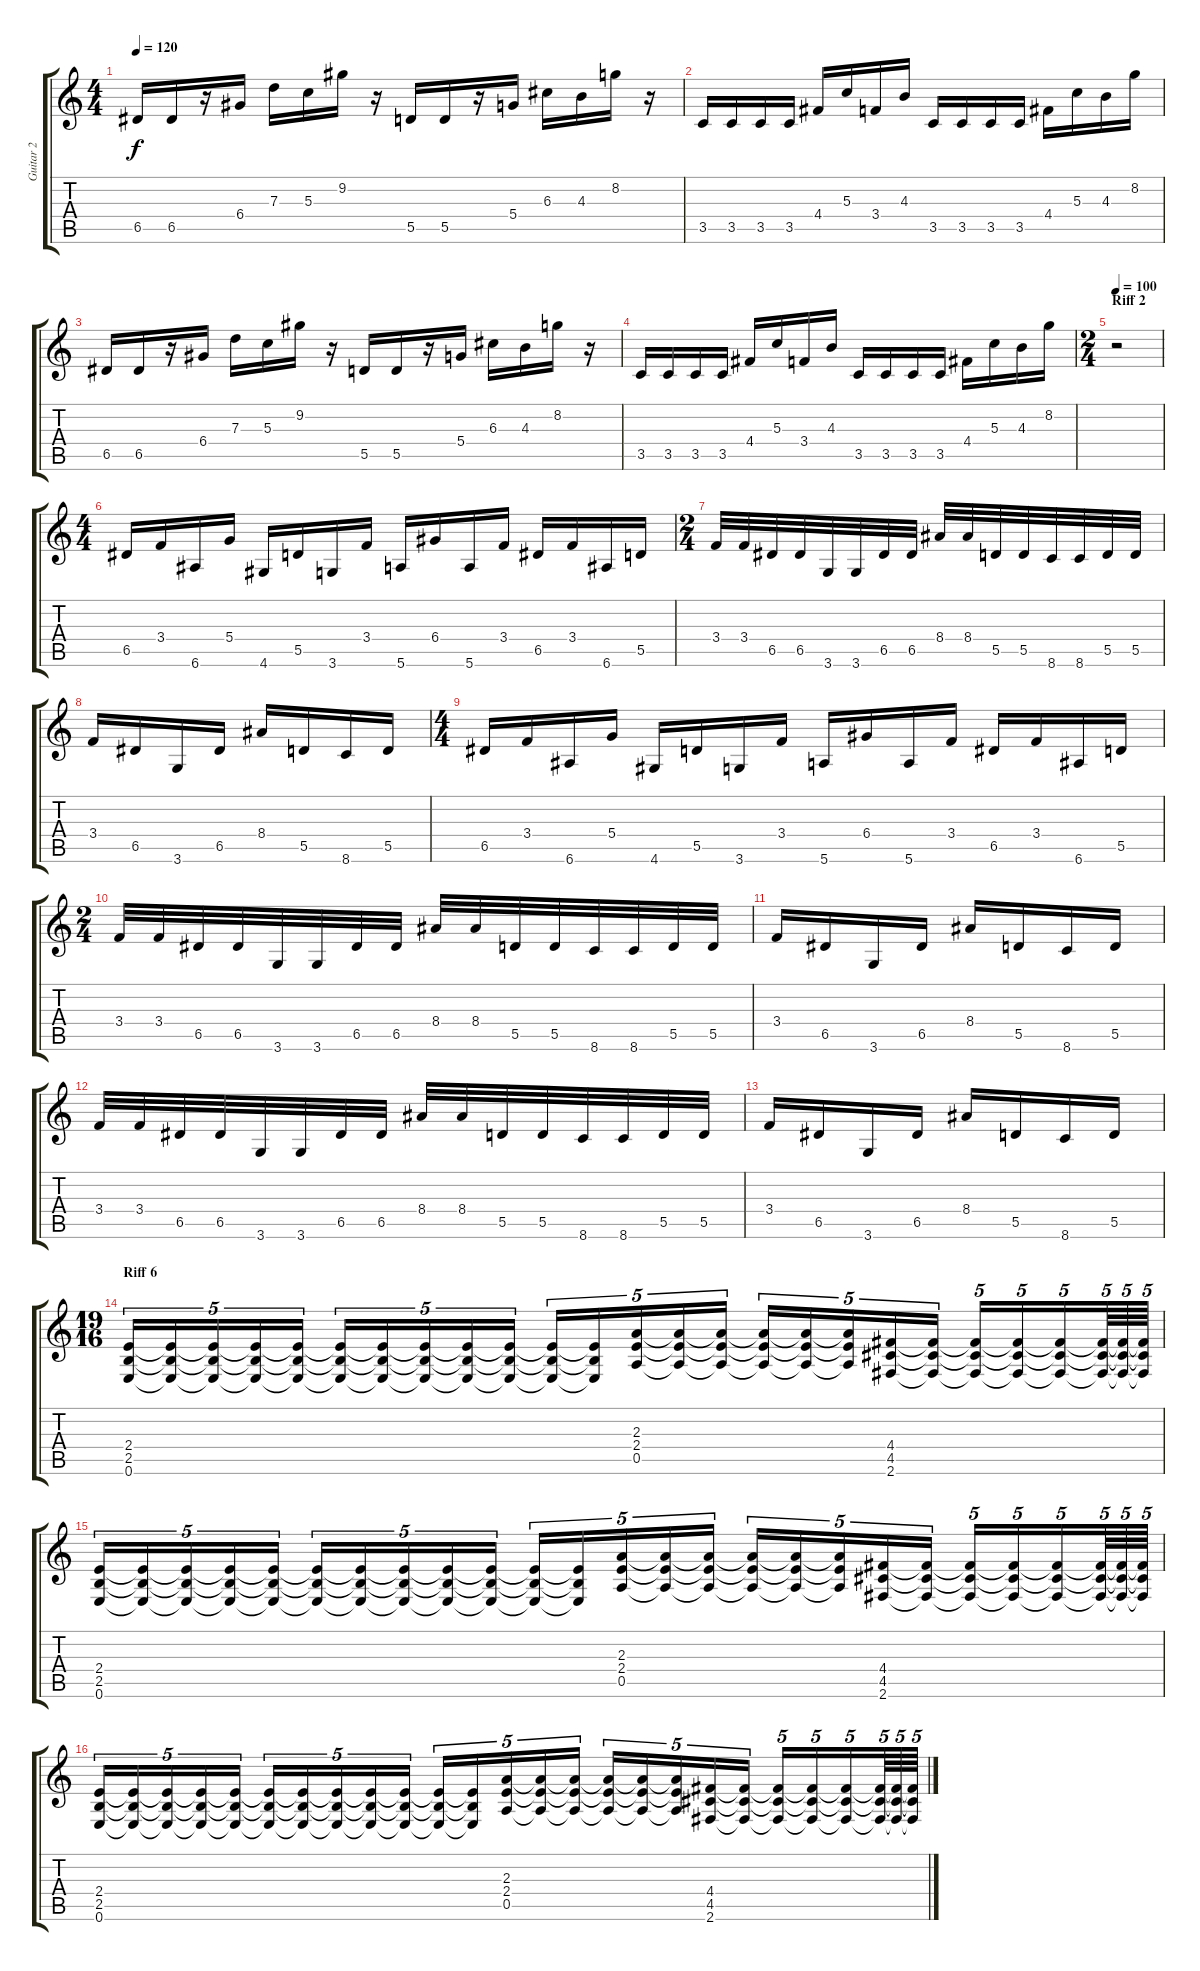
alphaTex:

\track ("Guitar 2" "Guitar 2") {instrument distortionguitar}
\staff {score tabs}
\tuning (E4 B3 G3 D3 A2 E2) {hide}
\ts (4 4)
\tempo 120
\clef g2
\ks c
6.5.16{dy f} 6.5.16 r.16 6.4.16 7.3.16 5.3.16 9.2.16 r.16 5.5.16 5.5.16 r.16 5.4.16 6.3.16 4.3.16 8.2.16 r.16 |
3.5.16 3.5.16 3.5.16 3.5.16 4.4.16 5.3.16 3.4.16 4.3.16 3.5.16 3.5.16 3.5.16 3.5.16 4.4.16 5.3.16 4.3.16 8.2.16 |
6.5.16 6.5.16 r.16 6.4.16 7.3.16 5.3.16 9.2.16 r.16 5.5.16 5.5.16 r.16 5.4.16 6.3.16 4.3.16 8.2.16 r.16 |
3.5.16 3.5.16 3.5.16 3.5.16 4.4.16 5.3.16 3.4.16 4.3.16 3.5.16 3.5.16 3.5.16 3.5.16 4.4.16 5.3.16 4.3.16 8.2.16 |
\ts (2 4)
\section ("" "Riff 2")
\tempo 100
r.2 |
\ts (4 4)
6.5.16 3.4.16 6.6.16 5.4.16 4.6.16 5.5.16 3.6.16 3.4.16 5.6.16 6.4.16 5.6.16 3.4.16 6.5.16 3.4.16 6.6.16 5.5.16 |
\ts (2 4)
3.4.32 3.4.32 6.5.32 6.5.32 3.6.32 3.6.32 6.5.32 6.5.32 8.4.32 8.4.32 5.5.32 5.5.32 8.6.32 8.6.32 5.5.32 5.5.32 |
3.4.16 6.5.16 3.6.16 6.5.16 8.4.16 5.5.16 8.6.16 5.5.16 |
\ts (4 4)
6.5.16 3.4.16 6.6.16 5.4.16 4.6.16 5.5.16 3.6.16 3.4.16 5.6.16 6.4.16 5.6.16 3.4.16 6.5.16 3.4.16 6.6.16 5.5.16 |
\ts (2 4)
3.4.32 3.4.32 6.5.32 6.5.32 3.6.32 3.6.32 6.5.32 6.5.32 8.4.32 8.4.32 5.5.32 5.5.32 8.6.32 8.6.32 5.5.32 5.5.32 |
3.4.16 6.5.16 3.6.16 6.5.16 8.4.16 5.5.16 8.6.16 5.5.16 |
3.4.32 3.4.32 6.5.32 6.5.32 3.6.32 3.6.32 6.5.32 6.5.32 8.4.32 8.4.32 5.5.32 5.5.32 8.6.32 8.6.32 5.5.32 5.5.32 |
3.4.16 6.5.16 3.6.16 6.5.16 8.4.16 5.5.16 8.6.16 5.5.16 |
\ts (19 16)
\section ("" "Riff 6")
(2.4 2.5 0.6).16{tu (5 4)} (2.4{t} 2.5{t} 0.6{t}).16{tu (5 4)} (2.4{t} 2.5{t} 0.6{t}).16{tu (5 4)} (2.4{t} 2.5{t} 0.6{t}).16{tu (5 4)} (2.4{t} 2.5{t} 0.6{t}).16{tu (5 4)} (2.4{t} 2.5{t} 0.6{t}).16{tu (5 4)} (2.4{t} 2.5{t} 0.6{t}).16{tu (5 4)} (2.4{t} 2.5{t} 0.6{t}).16{tu (5 4)} (2.4{t} 2.5{t} 0.6{t}).16{tu (5 4)} (2.4{t} 2.5{t} 0.6{t}).16{tu (5 4)} (2.4{t} 2.5{t} 0.6{t}).16{tu (5 4)} (2.4{t} 2.5{t} 0.6{t}).16{tu (5 4)} (2.3 2.4 0.5).16{tu (5 4)} (2.3{t} 2.4{t} 0.5{t}).16{tu (5 4)} (2.3{t} 2.4{t} 0.5{t}).16{tu (5 4)} (2.3{t} 2.4{t} 0.5{t}).16{tu (5 4)} (2.3{t} 2.4{t} 0.5{t}).16{tu (5 4)} (2.3{t} 2.4{t} 0.5{t}).16{tu (5 4)} (4.4 4.5 2.6).16{tu (5 4)} (4.4{t} 4.5{t} 2.6{t}).16{tu (5 4)} (4.4{t} 4.5{t} 2.6{t}).16{tu (5 4)} (4.4{t} 4.5{t} 2.6{t}).16{tu (5 4)} (4.4{t} 4.5{t} 2.6{t}).16{tu (5 4)} (4.4{t} 4.5{t} 2.6{t}).64{tu (5 4)} (4.4{t} 4.5{t} 2.6{t}).64{tu (5 4)} (4.4{t} 4.5{t} 2.6{t}).64{tu (5 4)} |
(2.4 2.5 0.6).16{tu (5 4)} (2.4{t} 2.5{t} 0.6{t}).16{tu (5 4)} (2.4{t} 2.5{t} 0.6{t}).16{tu (5 4)} (2.4{t} 2.5{t} 0.6{t}).16{tu (5 4)} (2.4{t} 2.5{t} 0.6{t}).16{tu (5 4)} (2.4{t} 2.5{t} 0.6{t}).16{tu (5 4)} (2.4{t} 2.5{t} 0.6{t}).16{tu (5 4)} (2.4{t} 2.5{t} 0.6{t}).16{tu (5 4)} (2.4{t} 2.5{t} 0.6{t}).16{tu (5 4)} (2.4{t} 2.5{t} 0.6{t}).16{tu (5 4)} (2.4{t} 2.5{t} 0.6{t}).16{tu (5 4)} (2.4{t} 2.5{t} 0.6{t}).16{tu (5 4)} (2.3 2.4 0.5).16{tu (5 4)} (2.3{t} 2.4{t} 0.5{t}).16{tu (5 4)} (2.3{t} 2.4{t} 0.5{t}).16{tu (5 4)} (2.3{t} 2.4{t} 0.5{t}).16{tu (5 4)} (2.3{t} 2.4{t} 0.5{t}).16{tu (5 4)} (2.3{t} 2.4{t} 0.5{t}).16{tu (5 4)} (4.4 4.5 2.6).16{tu (5 4)} (4.4{t} 4.5{t} 2.6{t}).16{tu (5 4)} (4.4{t} 4.5{t} 2.6{t}).16{tu (5 4)} (4.4{t} 4.5{t} 2.6{t}).16{tu (5 4)} (4.4{t} 4.5{t} 2.6{t}).16{tu (5 4)} (4.4{t} 4.5{t} 2.6{t}).64{tu (5 4)} (4.4{t} 4.5{t} 2.6{t}).64{tu (5 4)} (4.4{t} 4.5{t} 2.6{t}).64{tu (5 4)} |
(2.4 2.5 0.6).16{tu (5 4)} (2.4{t} 2.5{t} 0.6{t}).16{tu (5 4)} (2.4{t} 2.5{t} 0.6{t}).16{tu (5 4)} (2.4{t} 2.5{t} 0.6{t}).16{tu (5 4)} (2.4{t} 2.5{t} 0.6{t}).16{tu (5 4)} (2.4{t} 2.5{t} 0.6{t}).16{tu (5 4)} (2.4{t} 2.5{t} 0.6{t}).16{tu (5 4)} (2.4{t} 2.5{t} 0.6{t}).16{tu (5 4)} (2.4{t} 2.5{t} 0.6{t}).16{tu (5 4)} (2.4{t} 2.5{t} 0.6{t}).16{tu (5 4)} (2.4{t} 2.5{t} 0.6{t}).16{tu (5 4)} (2.4{t} 2.5{t} 0.6{t}).16{tu (5 4)} (2.3 2.4 0.5).16{tu (5 4)} (2.3{t} 2.4{t} 0.5{t}).16{tu (5 4)} (2.3{t} 2.4{t} 0.5{t}).16{tu (5 4)} (2.3{t} 2.4{t} 0.5{t}).16{tu (5 4)} (2.3{t} 2.4{t} 0.5{t}).16{tu (5 4)} (2.3{t} 2.4{t} 0.5{t}).16{tu (5 4)} (4.4 4.5 2.6).16{tu (5 4)} (4.4{t} 4.5{t} 2.6{t}).16{tu (5 4)} (4.4{t} 4.5{t} 2.6{t}).16{tu (5 4)} (4.4{t} 4.5{t} 2.6{t}).16{tu (5 4)} (4.4{t} 4.5{t} 2.6{t}).16{tu (5 4)} (4.4{t} 4.5{t} 2.6{t}).64{tu (5 4)} (4.4{t} 4.5{t} 2.6{t}).64{tu (5 4)} (4.4{t} 4.5{t} 2.6{t}).64{tu (5 4)}
